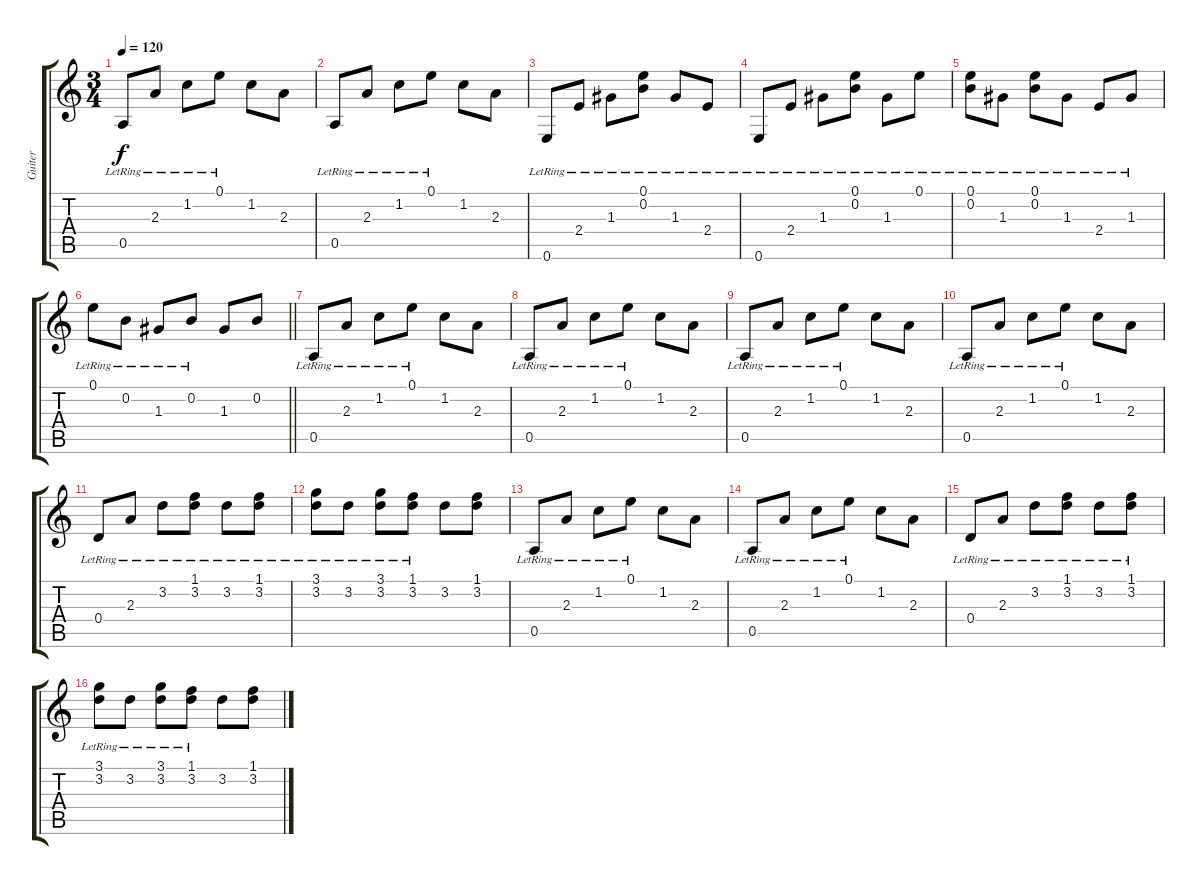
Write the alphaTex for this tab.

\track ("Guiter" "Guiter") {instrument electricguitarjazz}
\staff {score tabs}
\tuning (E4 B3 G3 D3 A2 E2) {hide}
\ts (3 4)
\tempo 120
\clef g2
\ks c
0.5{lr}.8{dy f} 2.3{lr}.8 1.2{lr}.8 0.1{lr}.8 1.2.8 2.3.8 |
0.5{lr}.8 2.3{lr}.8 1.2{lr}.8 0.1{lr}.8 1.2.8 2.3.8 |
0.6{lr}.8 2.4{lr}.8 1.3{lr}.8 (0.1{lr} 0.2{lr}).8 1.3{lr}.8 2.4{lr}.8 |
0.6{lr}.8 2.4{lr}.8 1.3{lr}.8 (0.1{lr} 0.2{lr}).8 1.3{lr}.8 0.1{lr}.8 |
(0.1{lr} 0.2{lr}).8 1.3{lr}.8 (0.1{lr} 0.2{lr}).8 1.3{lr}.8 2.4{lr}.8 1.3{lr}.8 |
\barLineRight lightlight
0.1{lr}.8 0.2{lr}.8 1.3{lr}.8 0.2{lr}.8 1.3.8 0.2.8 |
0.5{lr}.8 2.3{lr}.8 1.2{lr}.8 0.1{lr}.8 1.2.8 2.3.8 |
0.5{lr}.8 2.3{lr}.8 1.2{lr}.8 0.1{lr}.8 1.2.8 2.3.8 |
0.5{lr}.8 2.3{lr}.8 1.2{lr}.8 0.1{lr}.8 1.2.8 2.3.8 |
0.5{lr}.8 2.3{lr}.8 1.2{lr}.8 0.1{lr}.8 1.2.8 2.3.8 |
0.4{lr}.8 2.3{lr}.8 3.2{lr}.8 (1.1{lr} 3.2{lr}).8 3.2{lr}.8 (1.1 3.2{lr}).8 |
(3.1{lr} 3.2{lr}).8 3.2{lr}.8 (3.1 3.2{lr}).8 (1.1{lr} 3.2{lr}).8 3.2.8 (1.1 3.2).8 |
0.5{lr}.8 2.3{lr}.8 1.2{lr}.8 0.1{lr}.8 1.2.8 2.3.8 |
0.5{lr}.8 2.3{lr}.8 1.2{lr}.8 0.1{lr}.8 1.2.8 2.3.8 |
0.4{lr}.8 2.3{lr}.8 3.2{lr}.8 (1.1{lr} 3.2{lr}).8 3.2{lr}.8 (1.1 3.2{lr}).8 |
(3.1{lr} 3.2{lr}).8 3.2{lr}.8 (3.1 3.2{lr}).8 (1.1{lr} 3.2{lr}).8 3.2.8 (1.1 3.2).8
